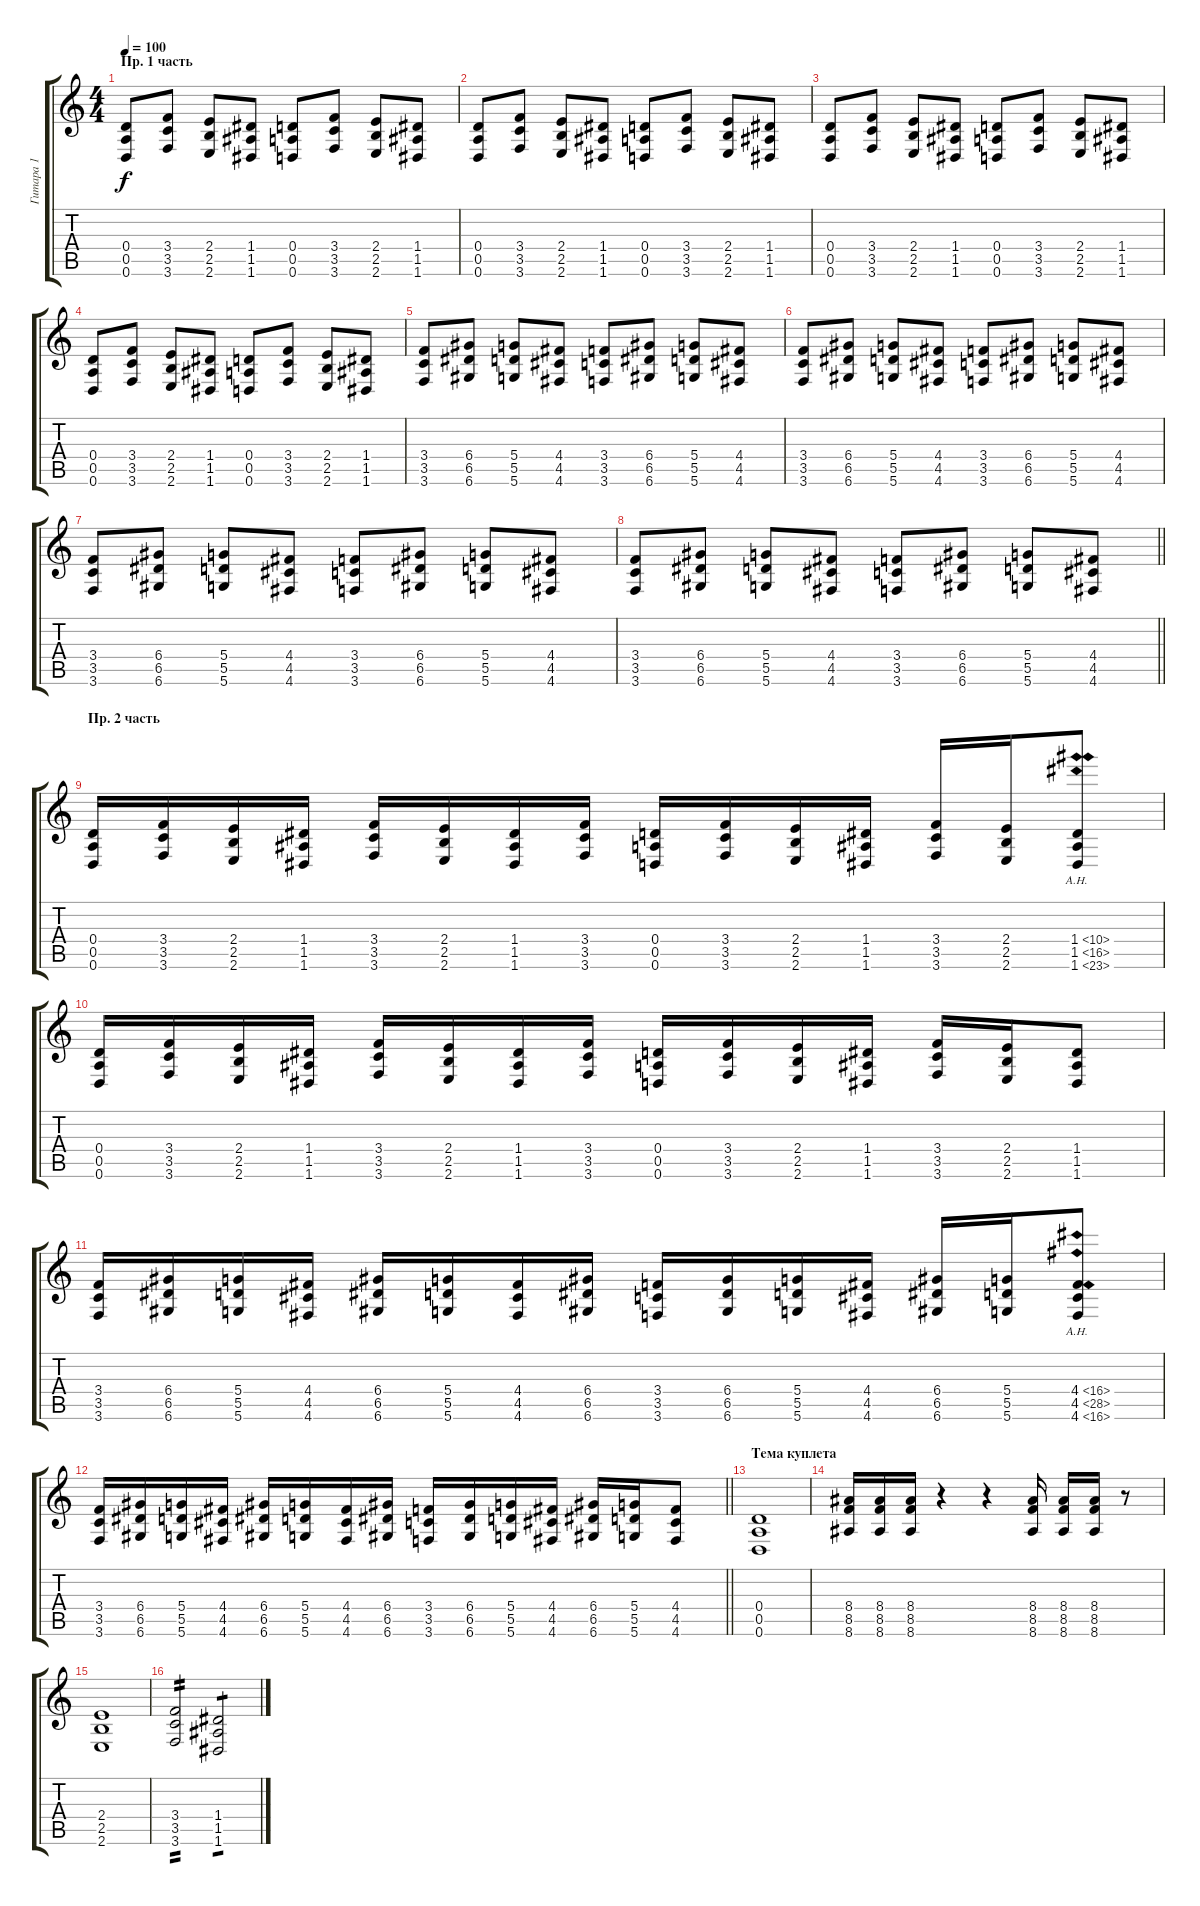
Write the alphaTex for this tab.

\track ("Гитара 1" "Гитара 1") {instrument distortionguitar}
\staff {score tabs}
\tuning (E4 B3 G3 D3 A2 D2) {hide}
\ts (4 4)
\section ("" "Пр. 1 часть")
\tempo 100
\clef g2
\ks c
(0.4 0.5 0.6).8{dy f} (3.4 3.5 3.6).8 (2.4 2.5 2.6).8 (1.4 1.5 1.6).8 (0.4 0.5 0.6).8 (3.4 3.5 3.6).8 (2.4 2.5 2.6).8 (1.4 1.5 1.6).8 |
(0.4 0.5 0.6).8 (3.4 3.5 3.6).8 (2.4 2.5 2.6).8 (1.4 1.5 1.6).8 (0.4 0.5 0.6).8 (3.4 3.5 3.6).8 (2.4 2.5 2.6).8 (1.4 1.5 1.6).8 |
(0.4 0.5 0.6).8 (3.4 3.5 3.6).8 (2.4 2.5 2.6).8 (1.4 1.5 1.6).8 (0.4 0.5 0.6).8 (3.4 3.5 3.6).8 (2.4 2.5 2.6).8 (1.4 1.5 1.6).8 |
(0.4 0.5 0.6).8 (3.4 3.5 3.6).8 (2.4 2.5 2.6).8 (1.4 1.5 1.6).8 (0.4 0.5 0.6).8 (3.4 3.5 3.6).8 (2.4 2.5 2.6).8 (1.4 1.5 1.6).8 |
(3.4 3.5 3.6).8 (6.4 6.5 6.6).8 (5.4 5.5 5.6).8 (4.4 4.5 4.6).8 (3.4 3.5 3.6).8 (6.4 6.5 6.6).8 (5.4 5.5 5.6).8 (4.4 4.5 4.6).8 |
(3.4 3.5 3.6).8 (6.4 6.5 6.6).8 (5.4 5.5 5.6).8 (4.4 4.5 4.6).8 (3.4 3.5 3.6).8 (6.4 6.5 6.6).8 (5.4 5.5 5.6).8 (4.4 4.5 4.6).8 |
(3.4 3.5 3.6).8 (6.4 6.5 6.6).8 (5.4 5.5 5.6).8 (4.4 4.5 4.6).8 (3.4 3.5 3.6).8 (6.4 6.5 6.6).8 (5.4 5.5 5.6).8 (4.4 4.5 4.6).8 |
\barLineRight lightlight
(3.4 3.5 3.6).8 (6.4 6.5 6.6).8 (5.4 5.5 5.6).8 (4.4 4.5 4.6).8 (3.4 3.5 3.6).8 (6.4 6.5 6.6).8 (5.4 5.5 5.6).8 (4.4 4.5 4.6).8 |
\section ("" "Пр. 2 часть")
(0.4 0.5 0.6).16 (3.4 3.5 3.6).16 (2.4 2.5 2.6).16 (1.4 1.5 1.6).16 (3.4 3.5 3.6).16 (2.4 2.5 2.6).16 (1.4 1.5 1.6).16 (3.4 3.5 3.6).16 (0.4 0.5 0.6).16 (3.4 3.5 3.6).16 (2.4 2.5 2.6).16 (1.4 1.5 1.6).16 (3.4 3.5 3.6).16 (2.4 2.5 2.6).16 (1.4{ah 9} 1.5{ah 15} 1.6{ah 22}).8 |
(0.4 0.5 0.6).16 (3.4 3.5 3.6).16 (2.4 2.5 2.6).16 (1.4 1.5 1.6).16 (3.4 3.5 3.6).16 (2.4 2.5 2.6).16 (1.4 1.5 1.6).16 (3.4 3.5 3.6).16 (0.4 0.5 0.6).16 (3.4 3.5 3.6).16 (2.4 2.5 2.6).16 (1.4 1.5 1.6).16 (3.4 3.5 3.6).16 (2.4 2.5 2.6).16 (1.4 1.5 1.6).8 |
(3.4 3.5 3.6).16 (6.4 6.5 6.6).16 (5.4 5.5 5.6).16 (4.4 4.5 4.6).16 (6.4 6.5 6.6).16 (5.4 5.5 5.6).16 (4.4 4.5 4.6).16 (6.4 6.5 6.6).16 (3.4 3.5 3.6).16 (6.4 6.5 6.6).16 (5.4 5.5 5.6).16 (4.4 4.5 4.6).16 (6.4 6.5 6.6).16 (5.4 5.5 5.6).16 (4.4{ah 12} 4.5{ah 24} 4.6{ah 12}).8 |
\barLineRight lightlight
(3.4 3.5 3.6).16 (6.4 6.5 6.6).16 (5.4 5.5 5.6).16 (4.4 4.5 4.6).16 (6.4 6.5 6.6).16 (5.4 5.5 5.6).16 (4.4 4.5 4.6).16 (6.4 6.5 6.6).16 (3.4 3.5 3.6).16 (6.4 6.5 6.6).16 (5.4 5.5 5.6).16 (4.4 4.5 4.6).16 (6.4 6.5 6.6).16 (5.4 5.5 5.6).16 (4.4 4.5 4.6).8 |
\section ("" "Тема куплета")
(0.4 0.5 0.6).1 |
(8.4 8.5 8.6).16 (8.4 8.5 8.6).16 (8.4 8.5 8.6).16 r.4 r.4 (8.4 8.5 8.6).16 (8.4 8.5 8.6).16 (8.4 8.5 8.6).16 r.8 |
(2.4 2.5 2.6).1 |
(3.4 3.5 3.6).2{tp 2} (1.4 1.5 1.6).2{tp 1}
